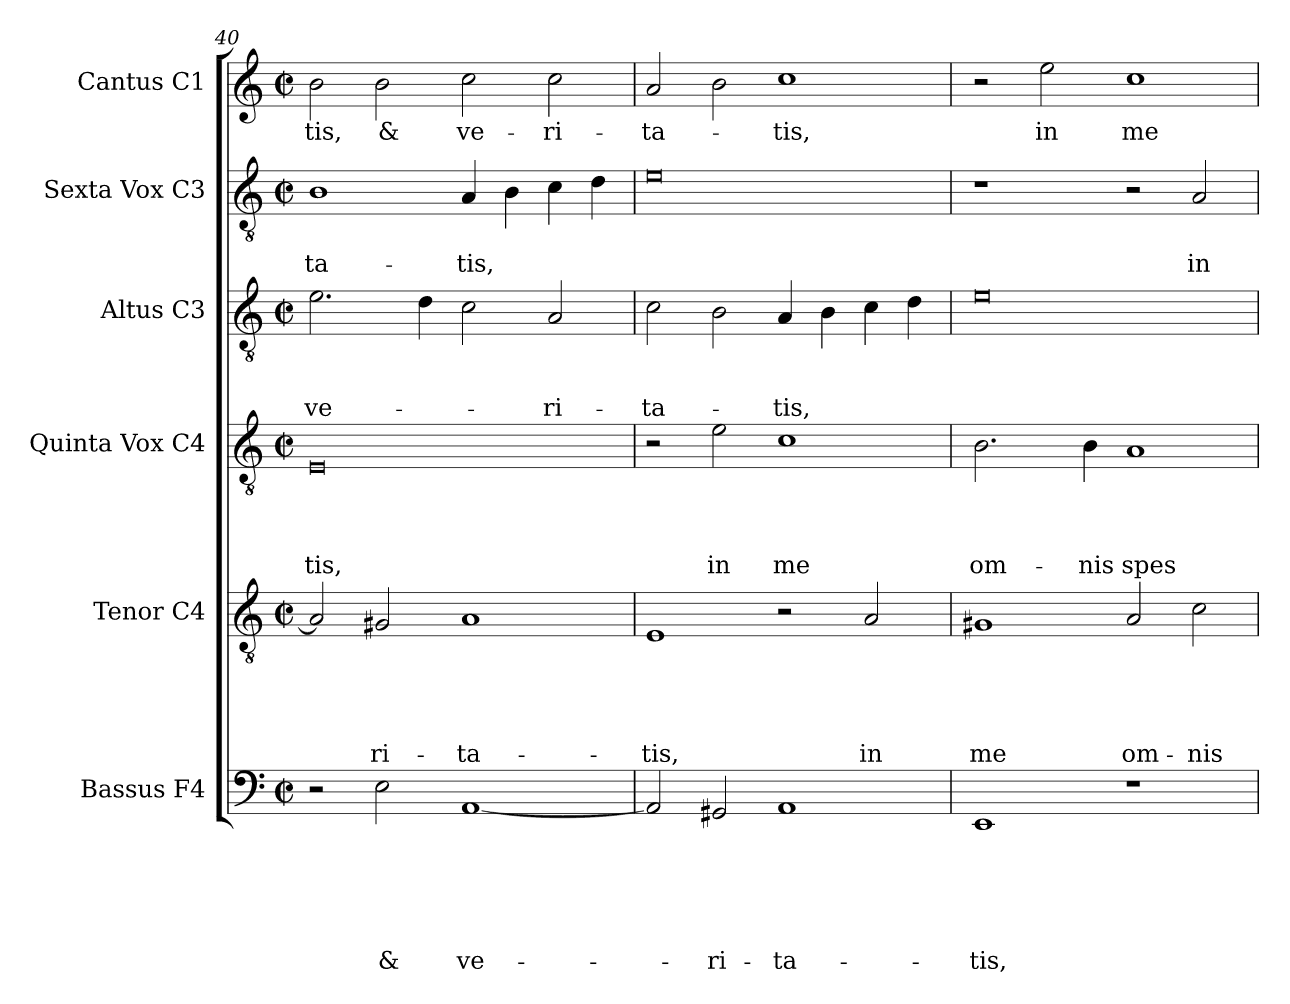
**kern	**text	**text	**text	**text	**text	**text	**kern	**text	**text	**text	**text	**text	**kern	**text	**text	**text	**text	**kern	**text	**text	**text	**kern	**text	**text	**kern	**text
*part6	*part6	*part6	*part6	*part6	*part6	*part6	*part5	*part5	*part5	*part5	*part5	*part5	*part4	*part4	*part4	*part4	*part4	*part3	*part3	*part3	*part3	*part2	*part2	*part2	*part1	*part1
*staff6	*staff6	*staff6	*staff6	*staff6	*staff6	*staff6	*staff5	*staff5	*staff5	*staff5	*staff5	*staff5	*staff4	*staff4	*staff4	*staff4	*staff4	*staff3	*staff3	*staff3	*staff3	*staff2	*staff2	*staff2	*staff1	*staff1
*I"Bassus F4	*	*	*	*	*	*	*I"Tenor C4	*	*	*	*	*	*I"Quinta Vox C4	*	*	*	*	*I"Altus C3	*	*	*	*I"Sexta Vox C3	*	*	*I"Cantus C1	*
*I'B	*	*	*	*	*	*	*I'T	*	*	*	*	*	*	*	*	*	*	*I'A	*	*	*	*	*	*	*I'C	*
*clefF4	*	*	*	*	*	*	*clefGv2	*	*	*	*	*	*clefGv2	*	*	*	*	*clefGv2	*	*	*	*clefGv2	*	*	*clefG2	*
*k[]	*	*	*	*	*	*	*k[]	*	*	*	*	*	*k[]	*	*	*	*	*k[]	*	*	*	*k[]	*	*	*k[]	*
*C:	*	*	*	*	*	*	*C:	*	*	*	*	*	*C:	*	*	*	*	*C:	*	*	*	*C:	*	*	*C:	*
*M2/2	*	*	*	*	*	*	*M2/2	*	*	*	*	*	*M2/2	*	*	*	*	*M2/2	*	*	*	*M2/2	*	*	*M2/2	*
*met(c|)	*	*	*	*	*	*	*met(c|)	*	*	*	*	*	*met(c|)	*	*	*	*	*met(c|)	*	*	*	*met(c|)	*	*	*met(c|)	*
=40	=40	=40	=40	=40	=40	=40	=40	=40	=40	=40	=40	=40	=40	=40	=40	=40	=40	=40	=40	=40	=40	=40	=40	=40	=40	=40
!	!	!	!	!	!	!	!	!	!	!	!	!	!	!	!	!	!LO:LY:b	!	!	!	!LO:LY:b	!	!	!LO:LY:b	!	!LO:LY:b
2r	.	.	.	.	.	.	2A/]	.	.	.	.	.	0E	.	.	.	-tis,	2.e\	.	.	ve-	1B	.	-ta-	2b\	-tis,
!	!	!	!	!	!	!LO:LY:b	!	!	!	!	!	!LO:LY:b	!	!	!	!	!	!	!	!	!	!	!	!	!	!LO:LY:b
2E\	.	.	.	.	.	&	2G#X/	.	.	.	.	-ri-	.	.	.	.	.	.	.	.	.	.	.	.	2b\	&
.	.	.	.	.	.	.	.	.	.	.	.	.	.	.	.	.	.	4d\	.	.	.	.	.	.	.	.
!	!	!	!	!	!	!LO:LY:b	!	!	!	!	!	!LO:LY:b	!	!	!	!	!	!	!	!	!	!	!	!LO:LY:b	!	!LO:LY:b
[1AA	.	.	.	.	.	ve-	1A	.	.	.	.	-ta-	.	.	.	.	.	2c\	.	.	.	4A/	.	-tis,	2cc\	ve-
.	.	.	.	.	.	.	.	.	.	.	.	.	.	.	.	.	.	.	.	.	.	4B\	.	.	.	.
!	!	!	!	!	!	!	!	!	!	!	!	!	!	!	!	!	!	!	!	!	!LO:LY:b	!	!	!	!	!LO:LY:b
.	.	.	.	.	.	.	.	.	.	.	.	.	.	.	.	.	.	2A/	.	.	-ri-	4c\	.	.	2cc\	-ri-
.	.	.	.	.	.	.	.	.	.	.	.	.	.	.	.	.	.	.	.	.	.	4d\	.	.	.	.
!!LO:LB:g=z
=41	=41	=41	=41	=41	=41	=41	=41	=41	=41	=41	=41	=41	=41	=41	=41	=41	=41	=41	=41	=41	=41	=41	=41	=41	=41	=41
!	!	!	!	!	!	!	!	!	!	!	!	!LO:LY:b	!	!	!	!	!	!	!	!	!LO:LY:b	!	!	!	!	!LO:LY:b
2AA/]	.	.	.	.	.	.	1E	.	.	.	.	-tis,	2r	.	.	.	.	2c\	.	.	-ta-	0e	.	.	2a/	-ta-
!	!	!	!	!	!	!LO:LY:b	!	!	!	!	!	!	!	!	!	!	!LO:LY:b	!	!	!	!	!	!	!	!	!
2GG#X/	.	.	.	.	.	-ri-	.	.	.	.	.	.	2e\	.	.	.	in	2B\	.	.	.	.	.	.	2b\	.
!	!	!	!	!	!	!LO:LY:b	!	!	!	!	!	!	!	!	!	!	!LO:LY:b	!	!	!	!LO:LY:b	!	!	!	!	!LO:LY:b
1AA	.	.	.	.	.	-ta-	2r	.	.	.	.	.	1c	.	.	.	me	4A/	.	.	-tis,	.	.	.	1cc	-tis,
.	.	.	.	.	.	.	.	.	.	.	.	.	.	.	.	.	.	4B\	.	.	.	.	.	.	.	.
!	!	!	!	!	!	!	!	!	!	!	!	!LO:LY:b	!	!	!	!	!	!	!	!	!	!	!	!	!	!
.	.	.	.	.	.	.	2A/	.	.	.	.	in	.	.	.	.	.	4c\	.	.	.	.	.	.	.	.
.	.	.	.	.	.	.	.	.	.	.	.	.	.	.	.	.	.	4d\	.	.	.	.	.	.	.	.
=42	=42	=42	=42	=42	=42	=42	=42	=42	=42	=42	=42	=42	=42	=42	=42	=42	=42	=42	=42	=42	=42	=42	=42	=42	=42	=42
!	!	!	!	!	!	!LO:LY:b	!	!	!	!	!	!LO:LY:b	!	!	!	!	!LO:LY:b	!	!	!	!	!	!	!	!	!
1EE	.	.	.	.	.	-tis,	1G#X	.	.	.	.	me	2.B\	.	.	.	om-	0e	.	.	.	1r	.	.	2r	.
!	!	!	!	!	!	!	!	!	!	!	!	!	!	!	!	!	!	!	!	!	!	!	!	!	!	!LO:LY:b
.	.	.	.	.	.	.	.	.	.	.	.	.	.	.	.	.	.	.	.	.	.	.	.	.	2ee\	in
!	!	!	!	!	!	!	!	!	!	!	!	!	!	!	!	!	!LO:LY:b	!	!	!	!	!	!	!	!	!
.	.	.	.	.	.	.	.	.	.	.	.	.	4B\	.	.	.	-nis	.	.	.	.	.	.	.	.	.
!	!	!	!	!	!	!	!	!	!	!	!	!LO:LY:b	!	!	!	!	!LO:LY:b	!	!	!	!	!	!	!	!	!LO:LY:b
1r	.	.	.	.	.	.	2A/	.	.	.	.	om-	1A	.	.	.	spes	.	.	.	.	2r	.	.	1cc	me
!	!	!	!	!	!	!	!	!	!	!	!	!LO:LY:b	!	!	!	!	!	!	!	!	!	!	!	!LO:LY:b	!	!
.	.	.	.	.	.	.	2c\	.	.	.	.	-nis	.	.	.	.	.	.	.	.	.	2A/	.	in	.	.
=	=	=	=	=	=	=	=	=	=	=	=	=	=	=	=	=	=	=	=	=	=	=	=	=	=	=
*-	*-	*-	*-	*-	*-	*-	*-	*-	*-	*-	*-	*-	*-	*-	*-	*-	*-	*-	*-	*-	*-	*-	*-	*-	*-	*-
